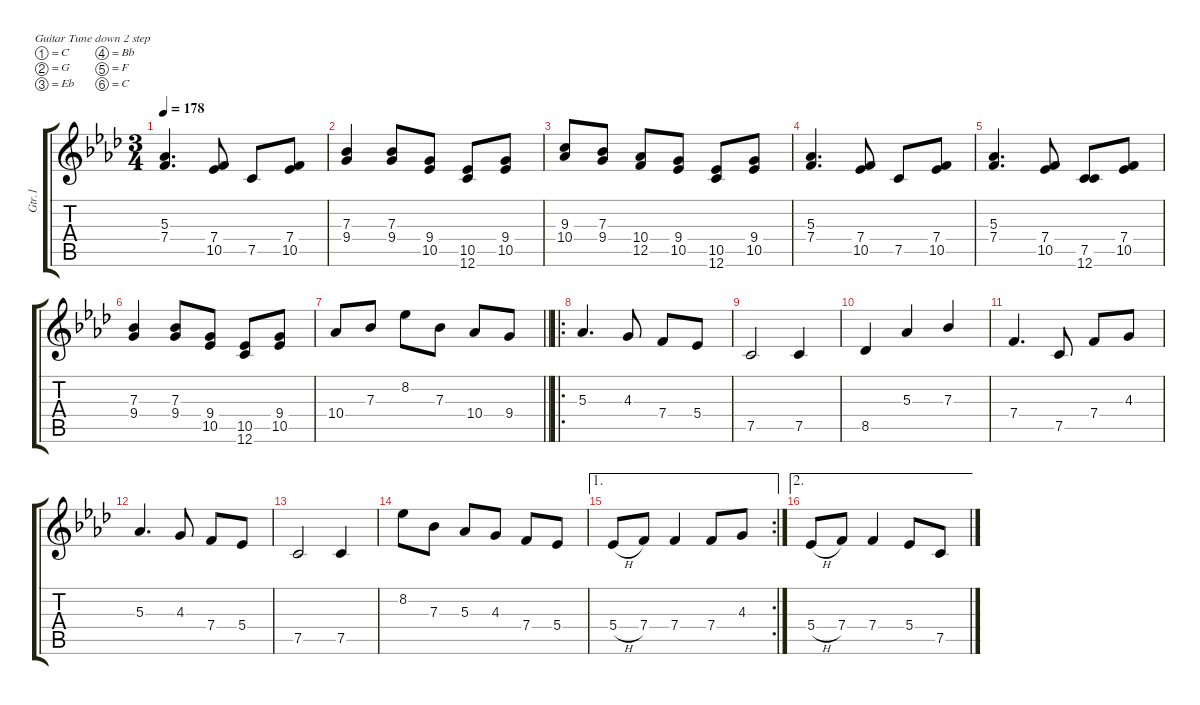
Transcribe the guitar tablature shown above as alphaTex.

\defaultSystemsLayout 4
\hideDynamics
\bracketExtendMode groupsimilarinstruments
\otherSystemsTrackNameOrientation horizontal
\track ("Guitar 1" "Gtr.1") {instrument distortionguitar}
\staff {score tabs}
\tuning (C4 G3 Eb3 Bb2 F2 C2)
\ts (3 4)
\tempo 178
\clef g2
\ks fminor
(5.3{acc b} 7.4{acc forcenatural}).4{d dy f beam Up} (7.4{acc forcenatural} 10.5{acc b}).8{dy mf beam Up} 7.5{acc forcenatural}.8{beam Up} (7.4{acc forcenatural} 10.5{acc b}).8{beam Up} |
(7.3{acc b} 9.4{acc forcenatural}).4{dy f beam Up} (7.3{acc b} 9.4{acc forcenatural}).8{beam Up} (9.4{acc forcenatural} 10.5{acc b}).8{dy mf beam Up} (10.5{acc b} 12.6{acc forcenatural}).8{beam Up} (9.4{acc forcenatural} 10.5{acc b}).8{beam Up} |
(9.3{acc forcenatural} 10.4{acc b}).8{dy f beam Up} (7.3{acc b} 9.4{acc forcenatural}).8{beam Up} (10.4{acc b} 12.5{acc forcenatural}).8{beam Up} (9.4{acc forcenatural} 10.5{acc b}).8{beam Up} (10.5{acc b} 12.6{acc forcenatural}).8{beam Up} (9.4{acc forcenatural} 10.5{acc b}).8{beam Up} |
(5.3{acc b} 7.4{acc forcenatural}).4{d beam Up} (7.4{acc forcenatural} 10.5{acc b}).8{dy mf beam Up} 7.5{acc forcenatural}.8{beam Up} (7.4{acc forcenatural} 10.5{acc b}).8{beam Up} |
(5.3{acc b} 7.4{acc forcenatural}).4{d dy f beam Up} (7.4{acc forcenatural} 10.5{acc b}).8{dy mf beam Up} (7.5{acc forcenatural} 12.6{acc forcenatural}).8{beam Up} (7.4{acc forcenatural} 10.5{acc b}).8{beam Up} |
(7.3{acc b} 9.4{acc forcenatural}).4{dy f beam Up} (7.3{acc b} 9.4{acc forcenatural}).8{beam Up} (9.4{acc forcenatural} 10.5{acc b}).8{dy mf beam Up} (10.5{acc b} 12.6{acc forcenatural}).8{beam Up} (9.4{acc forcenatural} 10.5{acc b}).8{beam Up} |
\barLineRight lightlight
10.4{acc b}.8{beam Up} 7.3{acc b}.8{beam Up} 8.2{acc b}.8{beam Down} 7.3{acc b}.8{beam Down} 10.4{acc b}.8{beam Up} 9.4{acc forcenatural}.8{beam Up} |
\ro
5.3{acc b}.4{d beam Up} 4.3{acc forcenatural}.8{beam Up} 7.4{acc forcenatural}.8{beam Up} 5.4{acc b}.8{beam Up} |
7.5{acc forcenatural}.2{beam Up} 7.5{acc forcenatural}.4{beam Up} |
8.5{acc b}.4{beam Up} 5.3{acc b}.4{beam Up} 7.3{acc b}.4{beam Up} |
7.4{acc forcenatural}.4{d dy f beam Up} 7.5{acc forcenatural}.8{beam Up} 7.4{acc forcenatural}.8{dy mf beam Up} 4.3{acc forcenatural}.8{beam Up} |
5.3{acc b}.4{d beam Up} 4.3{acc forcenatural}.8{beam Up} 7.4{acc forcenatural}.8{beam Up} 5.4{acc b}.8{beam Up} |
7.5{acc forcenatural}.2{beam Up} 7.5{acc forcenatural}.4{beam Up} |
8.2{acc b}.8{beam Down} 7.3{acc b}.8{beam Down} 5.3{acc b}.8{beam Up} 4.3{acc forcenatural}.8{beam Up} 7.4{acc forcenatural}.8{beam Up} 5.4{acc b}.8{beam Up} |
\ae 1
\rc 2
5.4{h acc b}.8{beam Up} 7.4{acc forcenatural}.8{dy f beam Up} 7.4{acc forcenatural}.4{dy mf beam Up} 7.4{acc forcenatural}.8{beam Up} 4.3{acc forcenatural}.8{beam Up} |
\ae 2
5.4{h acc b}.8{beam Up} 7.4{acc forcenatural}.8{dy f beam Up} 7.4{acc forcenatural}.4{dy mf beam Up} 5.4{acc b}.8{beam Up} 7.5{acc forcenatural}.8{beam Up}
